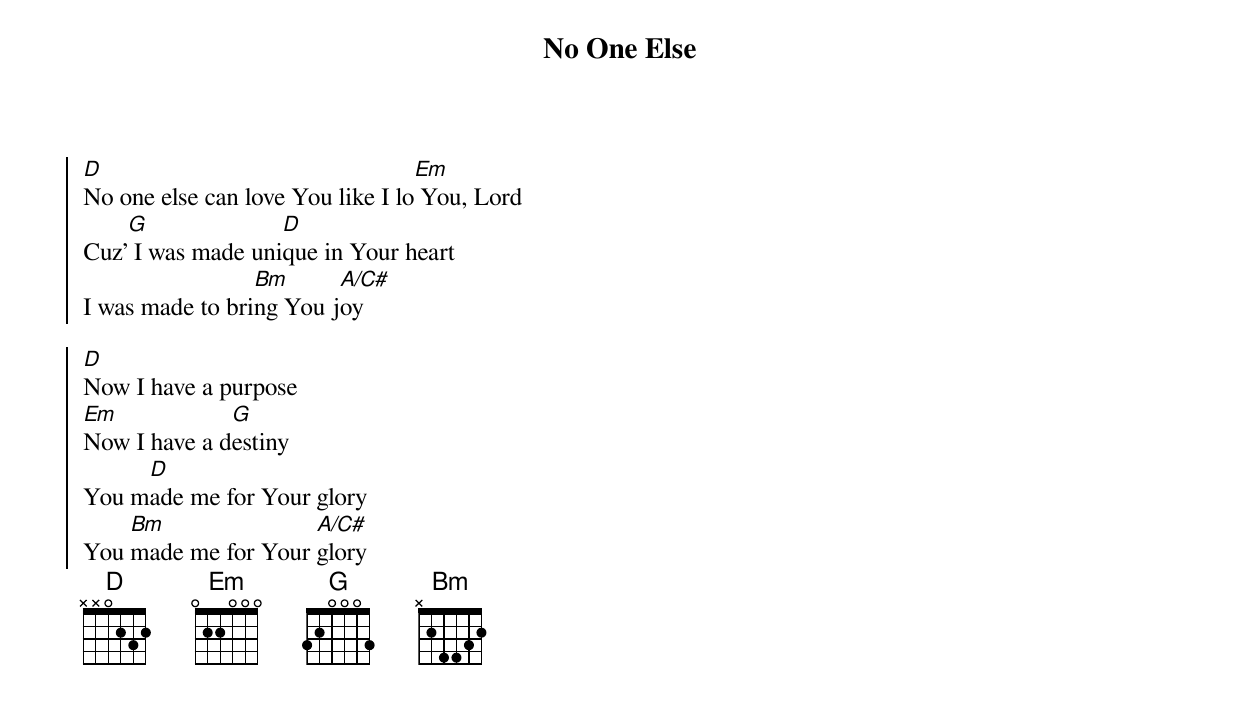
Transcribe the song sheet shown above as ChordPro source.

{title: No One Else}
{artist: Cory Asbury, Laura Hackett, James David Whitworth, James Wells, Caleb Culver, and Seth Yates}
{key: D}

{start_of_chorus}
[D]No one else can love You like I lo[Em] You, Lord
Cuz'[G] I was made uni[D]que in Your heart
I was made to bri[Bm]ng You j[A/C#]oy
{end_of_chorus}

{start_of_chorus}
[D]Now I have a purpose
[Em]Now I have a d[G]estiny
You m[D]ade me for Your glory
You [Bm]made me for Your [A/C#]glory
{end_of_chorus}
